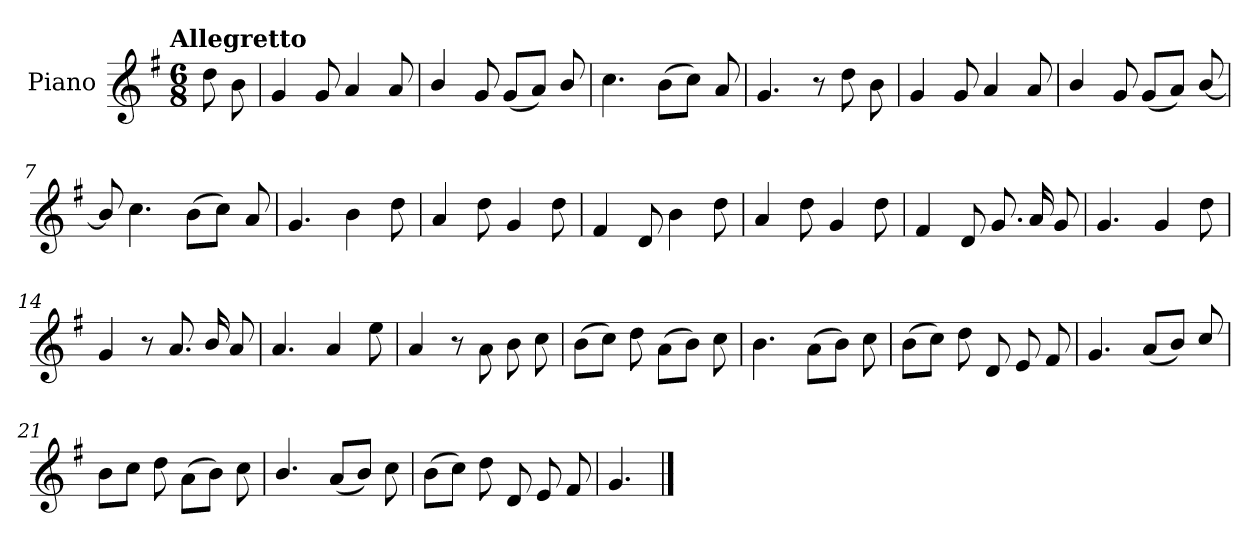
**kern
*part1
*staff1
*I"Piano
*I'Pno.
*clefG2
*k[f#]
!!LO:TX:omd:t=Allegretto
*M6/8
*MM116
=
8dd\
8b\
=1
4g/
8g/
4a/
8a/
=2
4b/
8g/
(<8g/L
8a/J)
8b/
=3
4.cc\
(>8b\L
8cc\J)
8a/
=4
4.g/
8r
8dd\
8b\
=5
4g/
8g/
4a/
8a/
!!LO:LB:g=z
=6
4b/
8g/
(<8g/L
8a/J)
[8b/
=7
8b/]
4.cc\
(>8b\L
8cc\J)
8a/
=8
4.g/
4b\
8dd\
=9
4a/
8dd\
4g/
8dd\
=10
4f#/
8d/
4b\
8dd\
=11
4a/
8dd\
4g/
8dd\
=12
4f#/
8d/
8.g/
16a/
8g/
!!LO:LB:g=z
=13
4.g/
4g/
8dd\
=14
4g/
8r
8.a/
16b/
8a/
=15
4.a/
4a/
8ee\
=16
4a/
8r
8a\
8b\
8cc\
=17
(>8b\L
8cc\J)
8dd\
(>8a\L
8b\J)
8cc\
=18
4.b\
(>8a\L
8b\J)
8cc\
!!LO:LB:g=z
=19
(>8b\L
8cc\J)
8dd\
8d/
8e/
8f#/
=20
4.g/
(<8a/L
8b/J)
8cc/
=21
8b\L
8cc\J
8dd\
(>8a\L
8b\J)
8cc\
=22
4.b/
(<8a/L
8b/J)
8cc\
=23
(>8b\L
8cc\J)
8dd\
8d/
8e/
8f#/
=24
4.g/
==
*-
